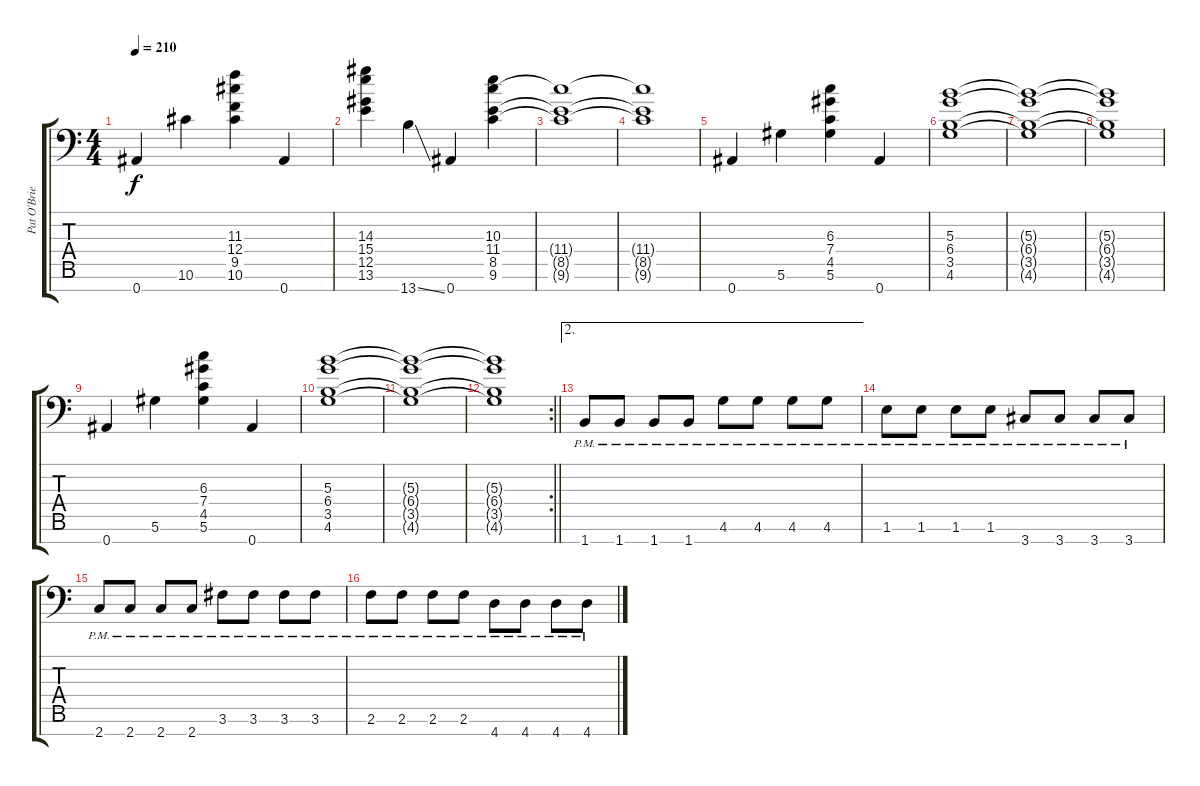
\track ("Pat O'Brien" "Pat O'Brie") {instrument distortionguitar}
\staff {score tabs}
\tuning (Eb4 Bb3 Gb3 Db3 Ab2 Eb2 Bb1) {hide}
\ts (4 4)
\tempo 210
\clef f4
\ks c
0.7.4{dy f} 10.6.4 (11.3 12.4 9.5 10.6).4 0.7.4 |
(14.3 15.4 12.5 13.6).4 13.7{ss}.4 0.7.4 (10.3 11.4 8.5 9.6).4 |
(11.4{t} 8.5{t} 9.6{t}).1 |
(11.4{t} 8.5{t} 9.6{t}).1 |
0.7.4 5.6.4 (6.3 7.4 4.5 5.6).4 0.7.4 |
(5.3 6.4 3.5 4.6).1 |
(5.3{t} 6.4{t} 3.5{t} 4.6{t}).1 |
(5.3{t} 6.4{t} 3.5{t} 4.6{t}).1 |
0.7.4 5.6.4 (6.3 7.4 4.5 5.6).4 0.7.4 |
(5.3 6.4 3.5 4.6).1 |
(5.3{t} 6.4{t} 3.5{t} 4.6{t}).1 |
\rc 2
\barLineRight lightlight
(5.3{t} 6.4{t} 3.5{t} 4.6{t}).1 |
\ae 2
1.7{pm}.8 1.7{pm}.8 1.7{pm}.8 1.7{pm}.8 4.6{pm}.8 4.6{pm}.8 4.6{pm}.8 4.6{pm}.8 |
1.6{pm}.8 1.6{pm}.8 1.6{pm}.8 1.6{pm}.8 3.7{pm}.8 3.7{pm}.8 3.7{pm}.8 3.7{pm}.8 |
2.7{pm}.8 2.7{pm}.8 2.7{pm}.8 2.7{pm}.8 3.6{pm}.8 3.6{pm}.8 3.6{pm}.8 3.6{pm}.8 |
2.6{pm}.8 2.6{pm}.8 2.6{pm}.8 2.6{pm}.8 4.7{pm}.8 4.7{pm}.8 4.7{pm}.8 4.7{pm}.8
